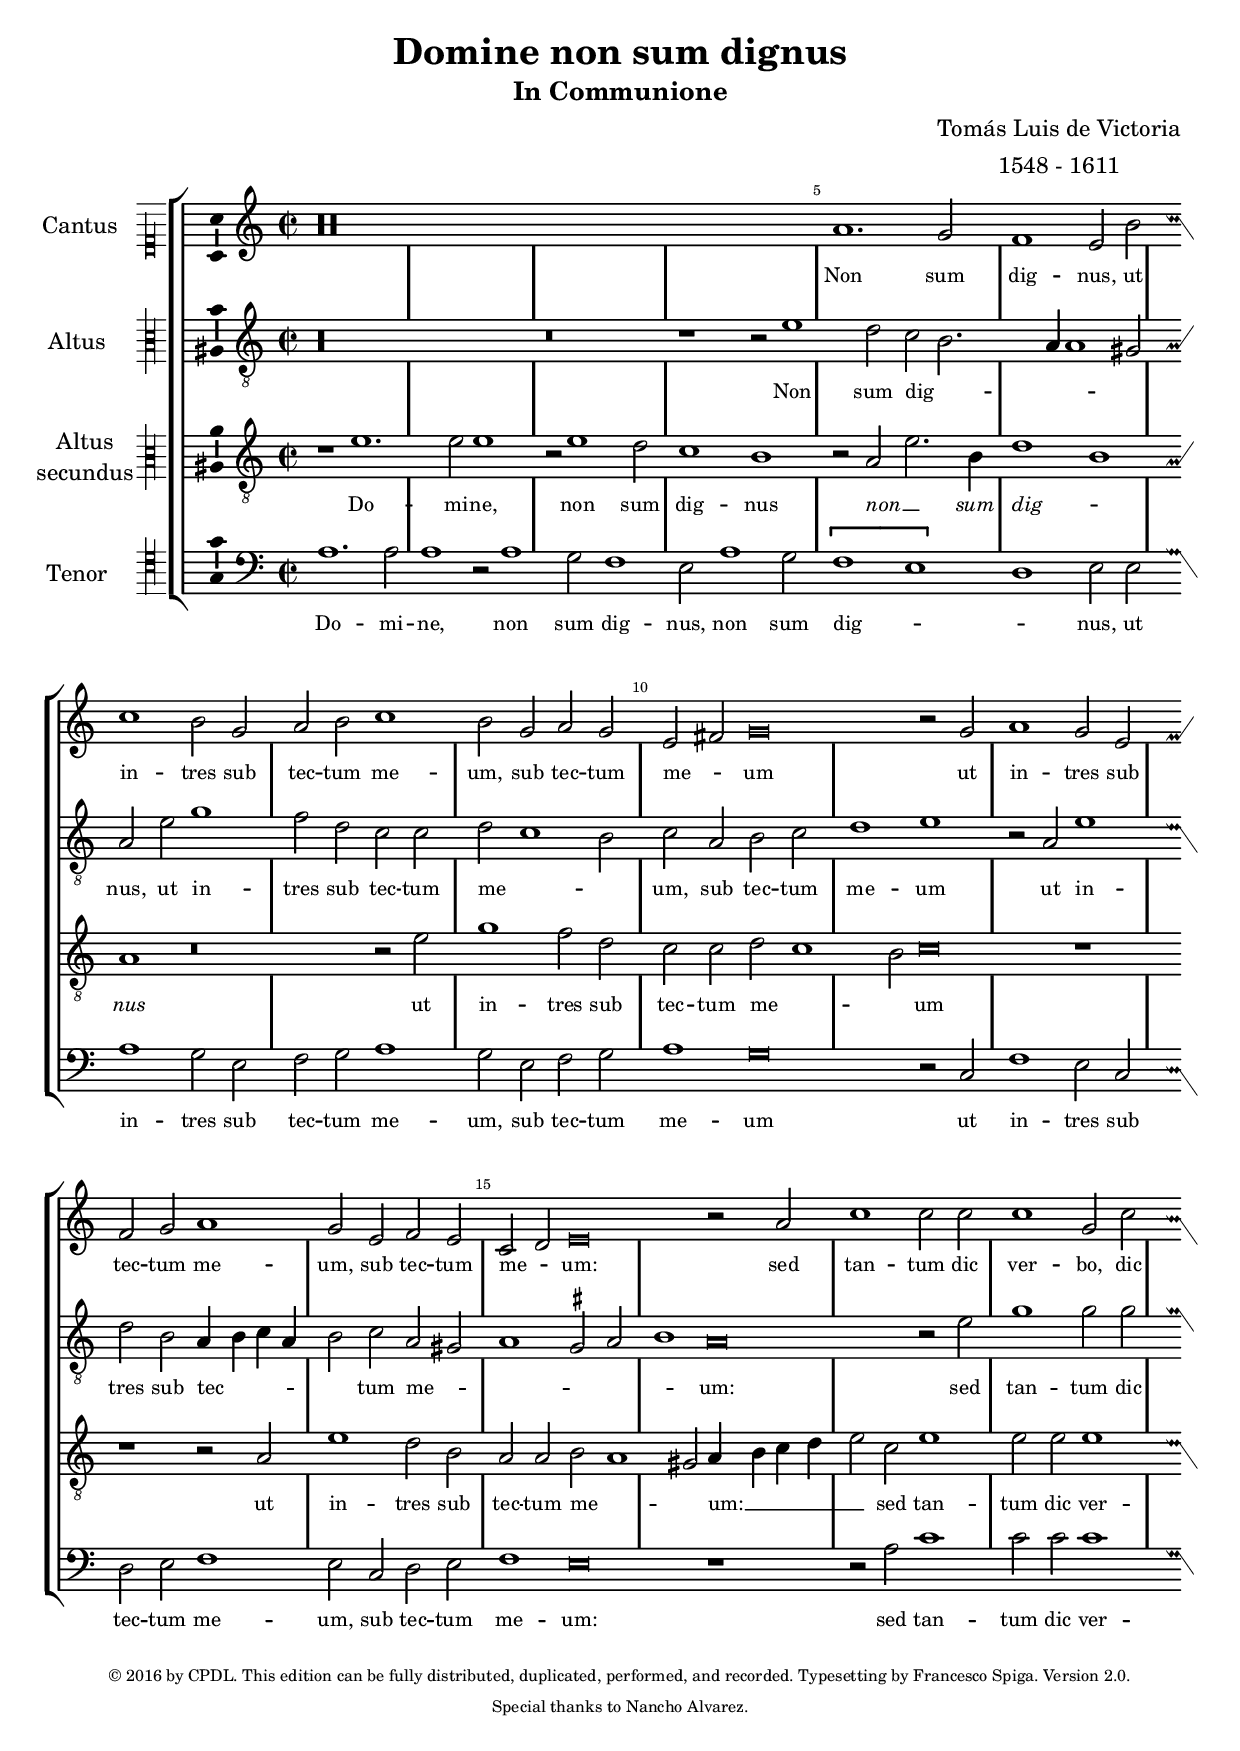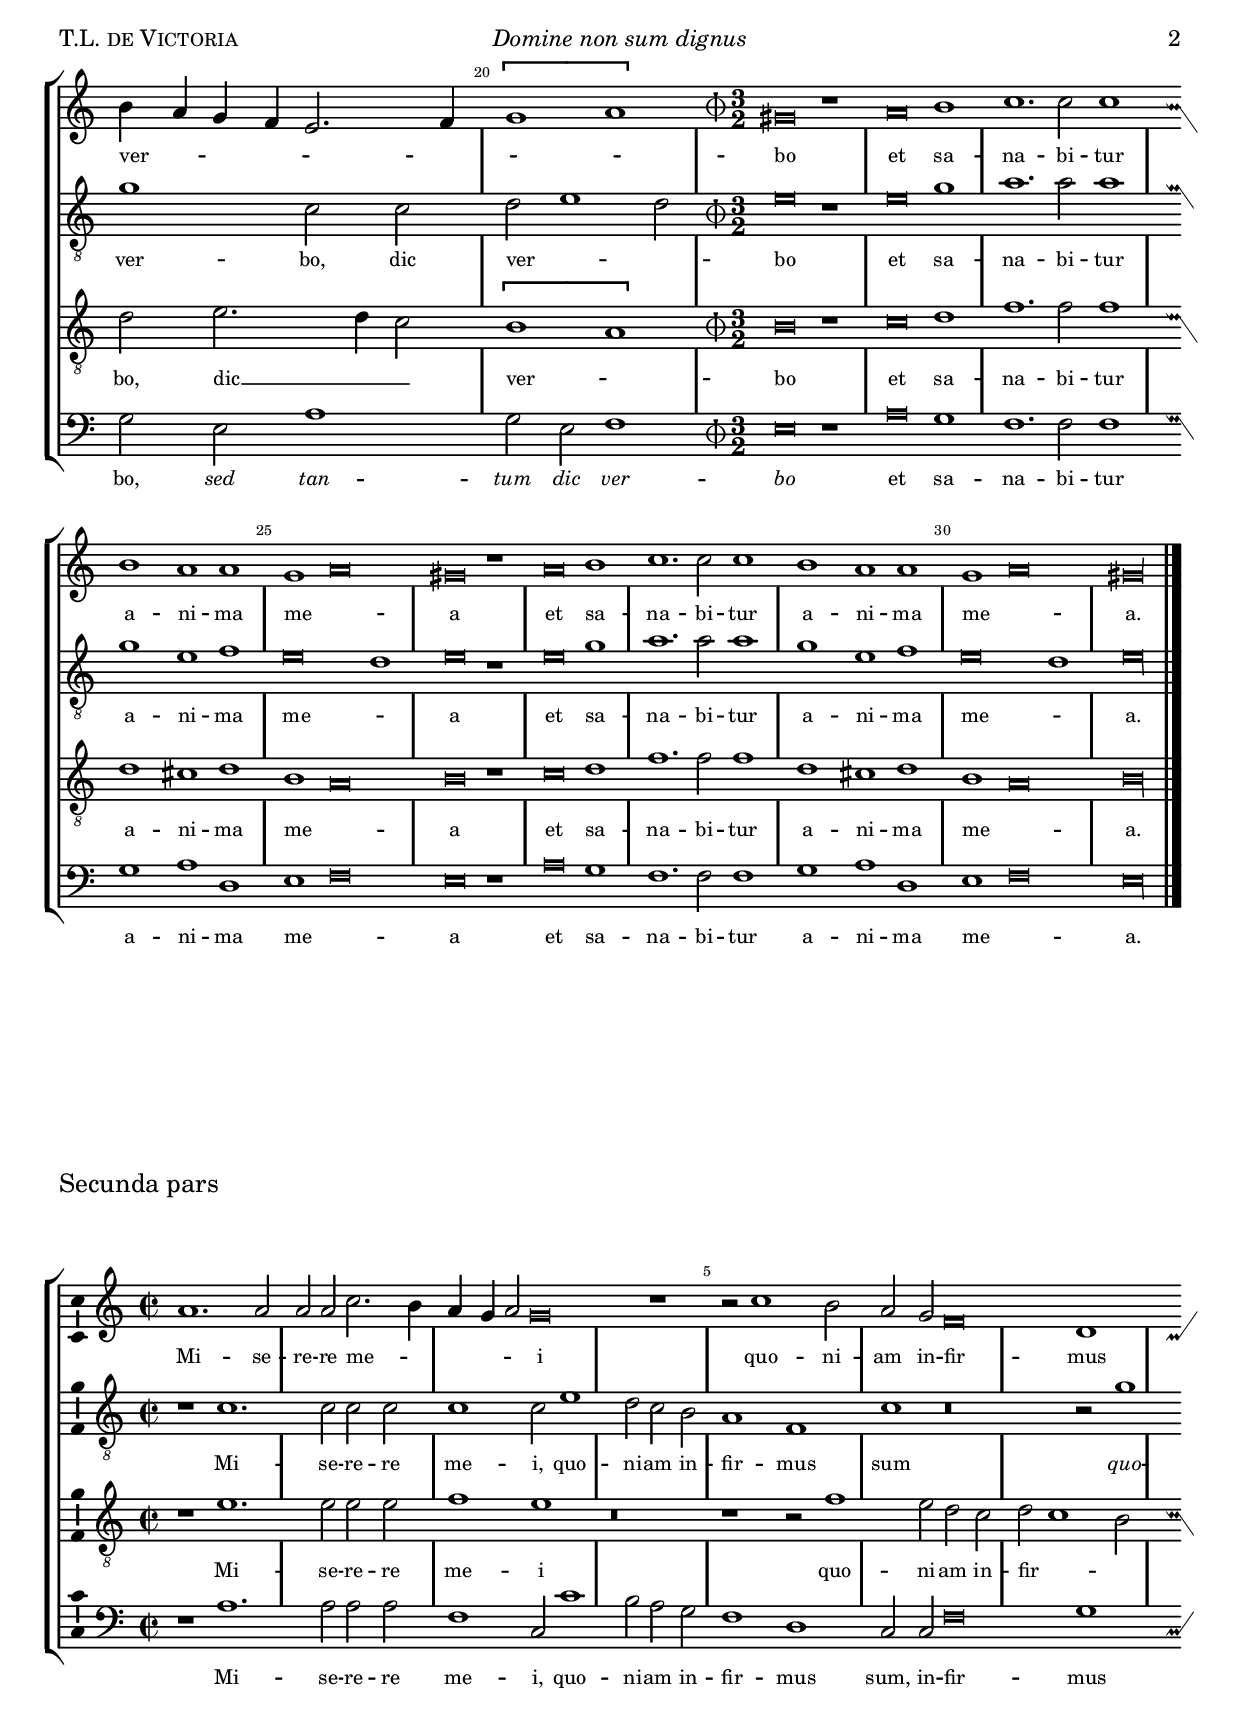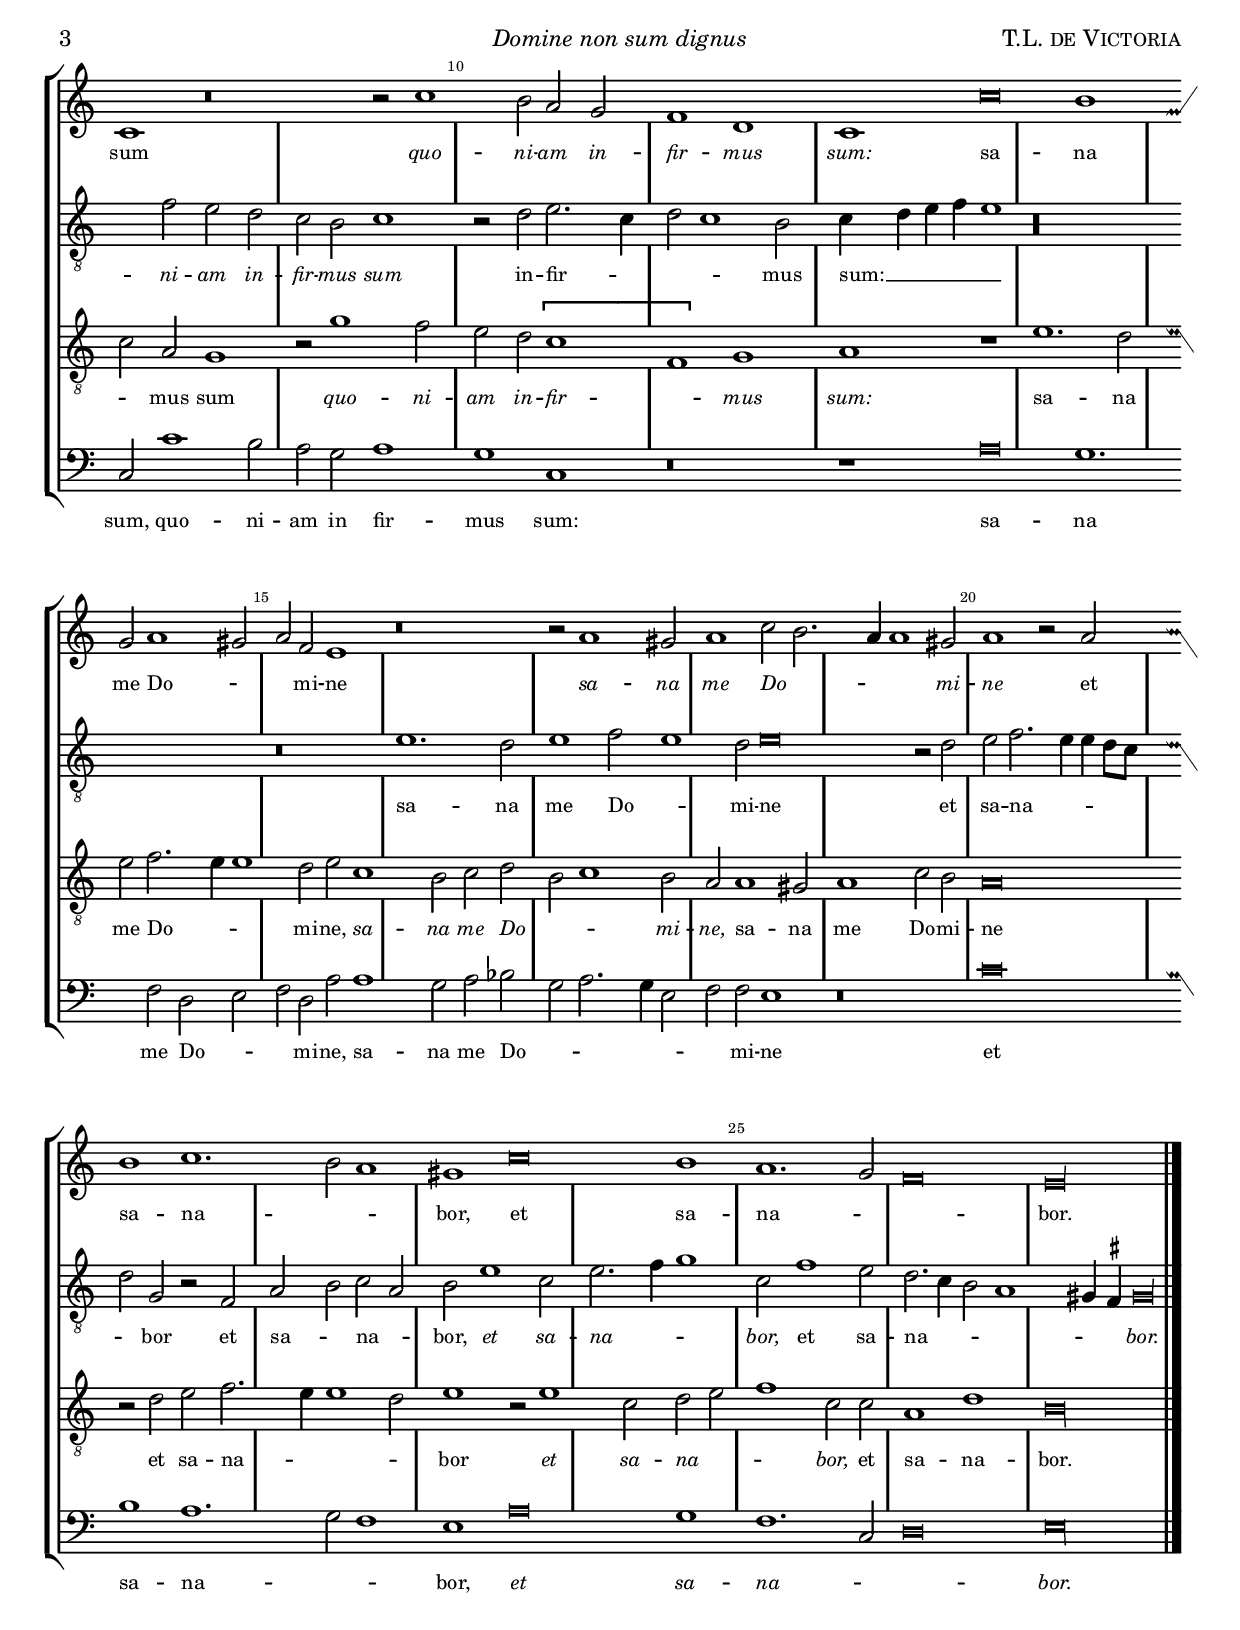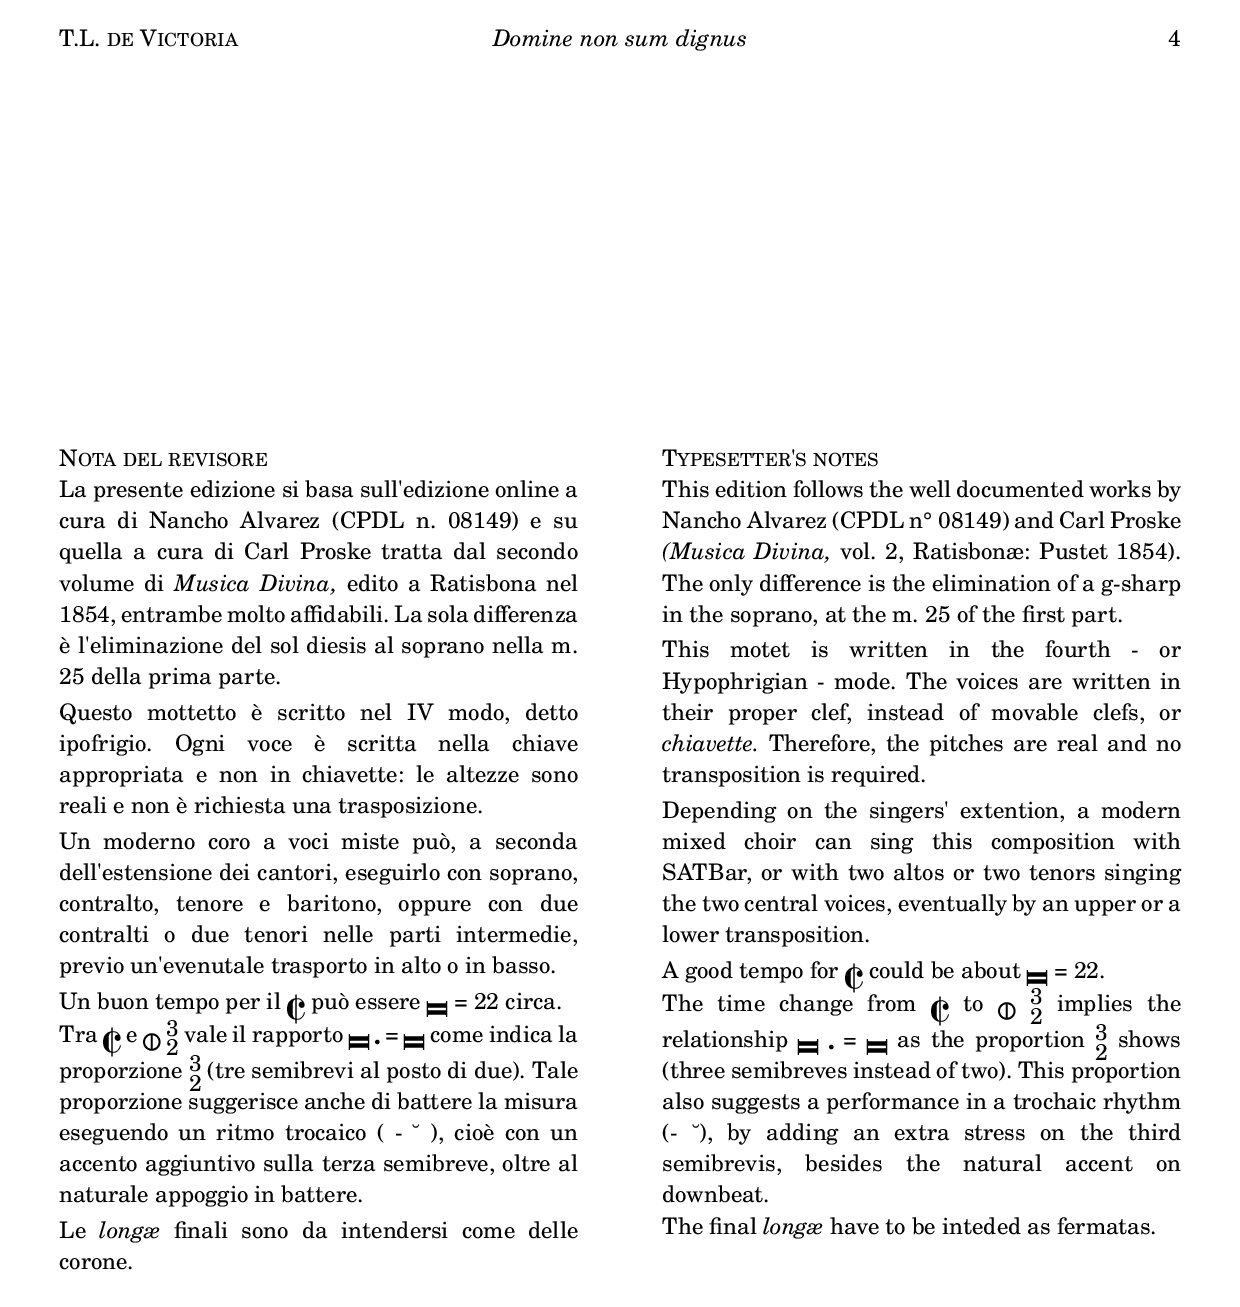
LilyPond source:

\version "2.18.2"
\include "gregorian.ly"

htitle=\markup \italic {"Domine non sum dignus"}
hcomposer=\markup \smallCaps{ "T.L. de Victoria"}
feditor=\markup \tiny \typewriter {"www.cpdl.org"}

incipit =
#(define-music-function (parser location incipit-music) (ly:music?)
#{
\once \override Staff.InstrumentName.self-alignment-X = #RIGHT
\once \override Staff.InstrumentName.self-alignment-Y = ##f
\once \override Staff.InstrumentName.padding = #0.3
\once \override Staff.InstrumentName.stencil =
#(lambda (grob)
(let* ((instrument-name (ly:grob-property grob 'long-text)))
(set! (ly:grob-property grob 'long-text)
#{ \markup
\score
{
{ \context MensuralStaff \with {
instrumentName = #instrument-name
\remove "Time_signature_engraver"
} $incipit-music
}

\layout { $(ly:grob-layout grob)
line-width = \indent
indent =
% primitive-eval is probably easiest for
% escaping lexical closure and evaluating
% everything respective to (current-module).
#(primitive-eval
'(or (false-if-exception (- indent incipit-width))
(* 0.5 indent)))
ragged-right = ##f
ragged-last = ##f
system-count = #1 }
}
#})
(system-start-text::print grob)))
#}) 


#(define ((double-time-signature glyph a b) grob)
   (grob-interpret-markup grob
          (markup #:override '(baseline-skip . 2.5) #:number
                  (#:line ((markup (#:fontsize 4 #:musicglyph glyph))
                           (#:fontsize -1 #:column (a b)))))))


italicas=\override LyricText.font-shape = #'italic
rectas=\override LyricText.font-shape = #'upright
ss=\once \set suggestAccidentals = ##t
mtempo={\tempo \breve = 22}
mtempob={\tempo \breve. = 22}



globala = {
  \set Score.skipBars = ##t
   \override Voice.NoteHead.style = #'baroque
  \key a \minor
  \override Staff.TimeSignature #'stencil = #ly:text-interface::print
  \override Staff.TimeSignature #'text = \markup {\musicglyph #"timesig.C22" }
  \time 2/1
  \repeat unfold 20 { s\breve }
  \override Staff.TimeSignature #'stencil = #ly:text-interface::print
  \override Staff.TimeSignature #'text = \markup {\large \musicglyph #"timesig.mensural34" \center-column { \line { \bold \large 3 }  \line { \raise #1 \bold \large 2 } } }
  \time 3/1
  \repeat unfold 11 { s\breve. } 
 
  
  % let finis bar go through all staves
  \override Staff.BarLine.transparent = ##f

  % finis bar
  \bar "|." \stopStaff
}




globalb = {
  \set Score.skipBars = ##t
   \override Voice.NoteHead.style = #'baroque
  \key a \minor
  \override Staff.TimeSignature #'stencil = #ly:text-interface::print
  \override Staff.TimeSignature #'text = \markup {\musicglyph #"timesig.C22" }
  \time 2/1
  \repeat unfold 27 { s\breve }
 
 
  
  % let finis bar go through all staves
  \override Staff.BarLine.transparent = ##f

  % finis bar
  \bar "|." \stopStaff
  
}




%%%%%% CANTUS %%%%%%%%%

domineCantus = {
  
   
    \set Staff.midiInstrument = "church organ"
   
    \clef "treble"
    \mtempo
        r\maxima
	e'1. d'2 |
	c'1 b2 fis' \break
	g'1 fis'2 d' |
	e' fis' g'1 |
	fis'2 d' e' d' \override Score.RehearsalMark #'font-size = #-4 \mark "10"
	b cis' d'\breve r2 d' |
	e'1 d'2 b |
	c' d' e'1 |
	d'2 b c' b \mark "15"
	g a b\breve r2 e' |
	g'1 g'2 g' |
	g'1 d'2 g' \break
	fis'4 e' d' c' b2. c'4 \mark "20"
        \[d'1 e'\] \mtempob
	dis'\breve r1 
        e'\breve fis'1 
	g'1. g'2 g'1 \break
	fis' e' e'\mark "25"
	d' e'\breve
	dis' r1
	e'\breve fis'1
	g'1. g'2 g'1
	fis' e' e' \mark "30"
	d' e'\breve
	dis'\longa*1/2
	
	
       
	
    
}


domineCantiTextus = \lyricmode { 
  
  
Non sum dig -- nus, ut in -- tres sub tec -- tum me -- um,
sub tec -- tum me -- _ um
ut in -- tres sub tec -- tum me -- um, sub tec -- tum me -- _ um:
sed tan -- tum dic ver -- bo,
dic ver -- _ _ _ _ _ _ _ bo
et sa -- na -- bi -- tur a -- ni -- ma me -- _ a
et sa -- na -- bi -- tur a -- ni -- ma me -- _ a.

  
 
  
}


miserereCantus = {
 
    
    \set Staff.midiInstrument = "church organ"
   
    \clef "treble"
    \mtempo
        e'1. e'2
	e' e' g'2. fis'4
	e' d' e'2 d'\breve r1 \override Score.RehearsalMark #'font-size = #-4 \mark "5"
	r2 g'1 fis'2
	e' d' c'\breve a1
	g r\breve
	r2 g'1 fis'2 e' d'
	c'1 a
	g g'\breve fis'1 \break
	d'2 e'1 dis'2 \mark "15"
	e' c' b1
	r\breve
	r2 e'1 dis'2
	e'1 g'2 fis'2.
	e'4 e'1 dis'2 \mark "20"
	e'1 r2 e'
	fis'1 g'1. fis'2 e'1
	dis' g'\breve fis'1 \mark "25"
	e'1. d'2
	c'\breve
	b\longa*1/2
    
}


miserereCantiTextus = \lyricmode { 
  
  
Mi -- se -- re -- re me -- _ _ _ _ i
quo -- ni -- am in -- fir -- mus sum
\italicas
quo -- ni -- am in -- fir -- mus sum:
\rectas
sa -- na me Do -- _ _ mi -- ne
\italicas
sa -- na me  Do -- _ _ _ mi -- ne
\rectas
et sa -- na -- _ _ bor,
et sa -- na -- _ _ bor.
 
  
}





%%%%%%%%%%%%%%% ALTUS I %%%%%%%%%%%%%%%%%%%%%%%%%%%



domineAltusI = {
 
   
    \set Staff.midiInstrument = "church organ"
   
    \clef "G_8"
        r\longa r\breve
	r1 r2 b1 a2 g fis2. e4 e1 dis2
	e b d'1
	c'2 a g g
	a g1 fis2
	g e fis g
	a1 b
	r2 e b1
	a2 fis e4 fis g e
	fis2 g e dis
	e1 \ss dis2 e
	fis1 e\breve r2 b
	d'1 d'2 d'
	d'1 g2 g
	a b1 a2
	b\breve r1
	b\breve d'1
	e'1. e'2 e'1
	d' b c'
	b\breve a1
	b\breve r1
	b\breve d'1
	e'1. e'2 e'1
	d' b c'
	b\breve a1
	b\longa*1/2
	
    
    
}

domineAltiITextus = \lyricmode { 
  
Non sum dig -- _ _ _ _ nus,
ut in -- tres sub tec -- tum me -- _ _ um,
sub tec -- tum me -- um
ut in -- tres sub tec -- _ _ _ _ tum me -- _ _ _ _ _ um:
sed tan -- tum dic ver -- bo, dic ver -- _ _ bo
et sa -- na -- bi -- tur a -- ni -- ma me -- _ a
et sa -- na -- bi -- tur a -- ni -- ma me -- _ a.

 

  
}



miserereAltusI = {
     
    \set Staff.midiInstrument = "church organ"
   
    \clef "G_8"
 r1 g1. g2 g g
	g1 g2 b1 a2 g fis
	e1 c
	g r\breve
	r2 d'1 c'2 b a
	g fis g1
	r2 a b2. g4
	a2 g1 fis2
	g4 a b c' b1
	r\longa
	r\breve
	b1. a2
	b1 c'2 b1 a2 b\breve r2 a
	b c'2. b4  b a8 g
	a2 d r c
	e fis g e
	fis b1 g2
	b2. c'4 d'1
	g2 c'1 b2
	a2. g4 fis2 e1 dis4 \ss cis dis\longa*1/4
    
}


miserereAltiITextus = \lyricmode { 
  
Mi -- se -- re -- re me -- i, quo -- ni -- am
in -- fir -- mus sum
\italicas
quo -- ni -- am in -- fir -- mus sum
\rectas
in -- fir -- _ _ _  mus sum: __ _ _ _ _ 
sa -- na me Do --  _ mi -- ne
et sa -- na -- _ _ _ _ _ bor
et sa -- _ na -- _ bor,
\italicas
et sa -- na -- _ _ bor,
\rectas
et sa -- na -- _ _ _ _ _ \italicas bor. 
  
}




%%%%%%%%%%%%%%%%%%% ALTUS II %%%%%%%%%%%%%%%%%%%%%%%%%%%%%%%%%%%%%


domineAltusII = {
 
   
    \set Staff.midiInstrument = "church organ"
   
    \clef "G_8"
    r1 b1. b2 b1
	r2 b1 a2
	g1 fis \override Score.RehearsalMark #'font-size = #-4 \mark "5"
	r2 e b2. fis4
	a1 fis
	e r\breve r2 b
	d'1 c'2 a
	g g a g1 fis2 g\breve r1
	r r2 e
	b1 a2 fis
	e e fis e1 dis2 e4 fis g a
	b2 g b1
	b2 b b1
	a2 b2. a4 g2
	\[fis1 e\]
	fis\breve r1
	g\breve a1
	c'1. c'2 c'1
	a gis a
	fis e\breve
	fis r1
	g\breve a1
	c'1. c'2 c'1
	a gis a
	fis e\breve
	fis\longa*1/2
	
    
}


domineAltiIITextus = \lyricmode { 
  
Do -- mi -- ne,
non sum dig -- nus
\italicas
non __ _ sum dig -- _ nus
\rectas
ut in -- tres sub tec -- tum me -- _ _ um
ut in -- tres sub tec -- tum me -- _ _ um: __ _ _ _ _ 
sed tan -- tum dic ver -- bo,
dic __ _ _ ver -- _ bo
et sa -- na -- bi -- tur a -- ni -- ma me -- _ a
et sa -- na -- bi -- tur a -- ni -- ma me -- _ a.



  
}


miserereAltusII = {
  
    
    \set Staff.midiInstrument = "church organ"
   
    \clef "G_8"
   r1 b1. b2 b b
	c'1 b
	r\breve
	r1 r2 c'1 b2 a g
	a g1 fis2
	g e d1
	r2 d'1 c'2 \override Score.RehearsalMark #'font-size = #-4 \mark "10"
	b a \[g1
	c\] d
	e r
	b1. a2
	b c'2. b4 b1 a2 b g1 fis2 g a
	fis g1 fis2
	e e1 dis2
	e1 g2 fis
	e\breve
	r2 a b c'2. b4 b1 a2
	b1 r2 b1 g2 a b
	c'1 g2 g
	e1 a
	fis\longa*1/2
    
}


miserereAltiIITextus = \lyricmode { 
  
Mi -- se -- re -- re me -- i
quo -- ni -- am in -- fir -- _ _ _ mus sum
\italicas
quo -- ni -- am in -- fir -- _ mus sum:
\rectas
sa -- na me Do -- _ _ mi -- ne,
\italicas
sa -- na me Do -- _ _ mi -- ne,
\rectas
sa -- na me Do -- mi -- ne
et sa -- na -- _ _ _ bor
\italicas
et sa -- na -- _ _ bor,
\rectas
et sa -- na -- bor.
  
}


%%%%%%%%%%%%%%%%%% TENOR %%%%%%%%%%%%%%%%%%%%%%%%%%%

domineTenor = {
  
    
    \set Staff.midiInstrument = "church organ"
   
    \clef "bass"
    e1. e2
	e1 r2 e1 d2 c1
	b,2 e1 d2
	\[c1 b,\]
	a, b,2 b,
	e1 d2 b,
	c d e1
	d2 b, c d
	e1 d\breve r2 g,
	c1 b,2 g,
	a, b, c1
	b,2 g, a, b,
	c1 b,\breve r1
	r2 e g1
	g2 g g1
	d2 b, e1
	d2 b, c1
	b,\breve r1
	e\breve d1
	c1. c2 c1
	d e a,
	b, c\breve
	b, r1
	e\breve d1
	c1. c2 c1
	d e a,
	b, c\breve
	b,\longa*1/2
	
    
}


domineTenorisTextus = \lyricmode { 
  
Do -- mi -- ne,
non sum dig -- nus, non sum
dig -- _ _ nus,
ut in -- tres sub tec -- tum me -- um,
sub tec -- tum me -- um
ut in -- tres sub tec -- tum me -- um, 
sub tec -- tum me -- um:
sed tan -- tum dic ver -- bo,
\italicas
sed tan -- tum dic ver -- bo
\rectas
et sa -- na -- bi -- tur a -- ni -- ma me -- _ a
et sa -- na -- bi -- tur a -- ni -- ma me -- _ a.

  


  
}



miserereTenor = {
     
    \set Staff.midiInstrument = "church organ"
   
    \clef "bass"
    r1 e1. e2 e e
	c1 g,2 g1 fis2 e d
	c1 a,
	g,2 g, c\breve d1
	g,2 g1 fis2
	e d e1
	d g,
	r\breve
	r1 e\breve d1. c2 a, b,
	c a, e e1 d2 e f
	d e2. d4 b,2
	c c b,1
	r\breve
	g\breve
	fis1 e1. d2 c1
	b, e\breve d1
	c1. g,2
	a,\breve
	b,\longa*1/2
    
}


miserereTenorisTextus = \lyricmode { 
  

Mi -- se -- re -- re
me -- i,
quo -- ni -- am
in -- fir -- mus sum,
in -- fir -- mus sum, 
quo -- ni -- am in fir -- mus sum:
sa -- na me Do -- _ _ mi -- ne,
sa -- na me Do -- _ _ _ _ _ mi -- ne
et sa -- na -- _ _ bor,
\italicas
et sa -- na -- _ _ bor.

  
}




%%%%%%%%%%%%%%% QUOMODO INCIPIUNT %%%%%%%%%%%%%%%%

incipitcantus=\new MensuralVoice = "incipitcantus" <<

{ \relative c'' {
\clef "petrucci-c1"
\key c \major
s2
  }
}
>>

incipitaltus=\new MensuralVoice = "incipitcantusII" <<


{ \relative c' {
\clef "petrucci-c3"
\key c \major
s2
  }
}
>>

incipittenor=\new MensuralVoice = "incipitaltus" <<


{ \relative c' {
\clef "petrucci-c3"
\key c \major
s2

  }
}
>>

incipitbassus=\new MensuralVoice = "incipitbassus" <<


{ \relative c {
\clef "petrucci-c4"
\key c \major
s2
  }
}
>>



%%%%%%%%% BOOK


\book {
  
  \paper{
	evenHeaderMarkup=\markup  \fill-line { \hcomposer \htitle \fromproperty #'page:page-number-string   }
	oddHeaderMarkup= \markup  \fill-line { \on-the-fly #not-first-page \fromproperty #'page:page-number-string \on-the-fly #not-first-page \htitle \on-the-fly #not-first-page \hcomposer   }
	
	system-system-spacing =
	#'((basic-distance . 10) (minimum-distance . 0) (padding . 3))
	
  }
	
\header {
	title = "Domine non sum dignus"
	subtitle = "In Communione"
	composer = \markup \center-column { "Tomás Luis de Victoria" "1548 - 1611" }
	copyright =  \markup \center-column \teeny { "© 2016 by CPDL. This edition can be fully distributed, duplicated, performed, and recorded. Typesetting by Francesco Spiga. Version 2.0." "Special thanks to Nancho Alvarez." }
	
	
}


\score {  <<
	\new StaffGroup = choirStaff 	<<
	  
		  \new Voice = "cantus" <<
		          \globala
		           \set Staff.instrumentName =  #"Cantus  "
		           \incipit \incipitcantus
		           \transpose e a \domineCantus
		            >>
		               
		           \new Lyrics \lyricsto "cantus" { \domineCantiTextus } 
		        
		     
		  \new Voice = "cantusII" <<
		          \globala
		           \set Staff.instrumentName = #"Altus   "
		           \incipit \incipitaltus
		           \transpose e a \domineAltusI
		            >>
		               
		           \new Lyrics \lyricsto "cantusII" {\domineAltiITextus }
		           
		  
		   \new Voice = "altus" <<
		          \globala
		           \set Staff.instrumentName =  \markup {
    \center-column { "Altus" "secundus"    } }
		           \incipit \incipittenor
		           \transpose e a \domineAltusII
		            >>
		               
		           \new Lyrics \lyricsto "altus" {\domineAltiIITextus }
		          
		
		  \new Voice = "tenor" <<
		          \globala
		           \set Staff.instrumentName = #"Tenor   "
		           \incipit \incipitbassus
		           \transpose e a \domineTenor
		            >>
		               
		           \new Lyrics \lyricsto "tenor" {\domineTenorisTextus }
		           
		  
		
	>>
         >>
 
    
  \layout {  indent = 2.1\cm
              incipit-width = 0.5\cm
              ragged-last=##f
              
    \context {
      \Score

      tempoHideNote = ##t
      \hide BarLine
      
    
    }
    
    \context {
      \Staff
      \consists Custos_engraver
      \override Custos #'style = #'mensural
      \consists "Horizontal_bracket_engraver"

    
    }
    
    \context {
      \Voice
   
    \consists "Ambitus_engraver"

      % no slurs
      \hide Slur

      % The command below can be commented out in
      % short scores, but especially for large scores you
      % will typically yield better line breaking and improve
      % overall spacing if you do not comment the command out.

      \remove "Forbid_line_break_engraver"
    }
    \context {
      \Lyrics
      % **** Prevents lyrics from running too close together
      \override LyricSpace #'minimum-distance = #0.6
      % **** Makes the text of lyrics a little smaller
      \override LyricText #'font-size = #-1
      % **** Moves lines of lyrics closer together
      \override VerticalAxisGroup #'minimum-Y-extent = #'(-1 . 1)
    }
  }
  
  
  
  

  
  \midi { 
	}
  
  
}

\score {
  \new StaffGroup = choirStaff <<
    \new Voice =
      "natusCantusI" << \globalb \transpose e a \miserereCantus >>
    \new Lyrics =
      "natusCantiITextus" \lyricsto natusCantusI { \miserereCantiTextus }
    \new Voice =
      "natusCantusII" << \globalb \transpose e a \miserereAltusI >>
    \new Lyrics =
      "natusCantiIITextus" \lyricsto  natusCantusII { \miserereAltiITextus }
    \new Voice =
      "natusAltus" << \globalb \transpose e a \miserereAltusII >>
    \new Lyrics =
      "natusAltiTextus" \lyricsto natusAltus { \miserereAltiIITextus }
    \new Voice =
      "natusTenor" << \globalb \transpose e a \miserereTenor >>
    \new Lyrics =
      "natusTenorisTextus" \lyricsto natusTenor { \miserereTenorisTextus }
     >>
     
      \header {
      piece = \markup \large { "Secunda pars" }
     
    }
  
     \midi { 
	}
  \layout { %indent = 5.0
             ragged-last=##f
    \context {
      \Score
       tempoHideNote = ##t
      % no bars in staves
      \hide BarLine
      
    
    }
    
    \context {
      \Staff
      \consists Custos_engraver
      \override Custos #'style = #'mensural
      \consists "Horizontal_bracket_engraver"

    
    }
    
    \context {
      \Voice

      \consists "Ambitus_engraver"

      % no slurs
      \hide Slur

      % The command below can be commented out in
      % short scores, but especially for large scores you
      % will typically yield better line breaking and improve
      % overall spacing if you do not comment the command out.

      \remove "Forbid_line_break_engraver"
    }
    \context {
      \Lyrics
      % **** Prevents lyrics from running too close together
      \override LyricSpace #'minimum-distance = #0.6
      % **** Makes the text of lyrics a little smaller
      \override LyricText #'font-size = #-1
      % **** Moves lines of lyrics closer together
      \override VerticalAxisGroup #'minimum-Y-extent = #'(-1 . 1)
    }
  }
}

\markup { \small \vspace #13
	
	\fill-line {
		
	\column {
		 \override #'(line-width . 50)
		
		\line { \smallCaps { "Nota del revisore" } }
		\override #'(line-width . 50)
		 \justify { La presente edizione si basa sull'edizione online a cura di Nancho Alvarez (CPDL n. 08149)
		            e su quella
		            a cura di Carl Proske tratta dal secondo volume di\italic { Musica Divina, } edito
		            a Ratisbona nel 1854, entrambe molto affidabili. La sola differenza è l'eliminazione del 
		            sol diesis
		            al soprano nella m. 25 della prima parte.
			
			
			} 
			\hspace #0
			\override #'(line-width . 50)
		 \justify { Questo mottetto è scritto nel IV modo, detto ipofrigio. 
		            Ogni voce è scritta nella chiave appropriata e
		            non in chiavette: le altezze sono reali e non è richiesta una trasposizione.
		            
			} 
			\hspace #0
			\override #'(line-width . 50)
		 \justify { Un moderno coro a voci miste può, a seconda dell'estensione dei cantori, eseguirlo
		            con soprano, contralto, tenore e baritono, oppure con due contralti o due tenori nelle parti intermedie, 
		            previo un'evenutale trasporto in alto o in basso.
			
		 	 
			
			} 
			\hspace #0
			 \override #'(line-width . 50)
		 \justify {  
			
			Un buon tempo per il \musicglyph #"timesig.C22"può essere
			\musicglyph #"noteheads.srM1neomensural" = 22 circa.
			} 
		
		 \override #'(line-width . 50)
		\justify { Tra \musicglyph #"timesig.C22" e 
		           \musicglyph #"timesig.neomensural34" \column {\raise #.6 3 \raise #1.7 2} vale il rapporto 
		           \musicglyph #"noteheads.srM1neomensural" \musicglyph #"dots.dot" = \musicglyph #"noteheads.srM1neomensural"
		           come indica la proporzione \column {\raise #.6 3 \raise #1.7 2} (tre semibrevi al posto di due).
		           Tale proporzione suggerisce anche
		           di battere la misura eseguendo un ritmo trocaico ( - ˘ ), cioè con un accento aggiuntivo
		           sulla terza semibreve, oltre al naturale appoggio in battere.
		           
		           
		          			}
		          			
		 \hspace #0     
		 \override #'(line-width . 50)
		
		\justify {
			
			Le \italic longæ  finali sono da intendersi come delle corone.
			} 
		
		
		
	}
	
	\column {
		 \override #'(line-width . 50)
		\line { \smallCaps { "Typesetter's notes" } }
		\override #'(line-width . 50)
		\justify {
			
			This edition follows the well documented works by Nancho Alvarez (CPDL n° 08149)
			and 
			Carl Proske\italic {(Musica Divina,} vol. 2, Ratisbonæ: Pustet 1854). The only difference is the
			elimination of a g-sharp in the soprano, at the m. 25 of the first part.
			
		}
		\hspace #0
		\override #'(line-width . 50)
		\justify { This motet is written in the fourth - or Hypophrigian - mode.
		           The voices are written in their proper clef,
		           instead of movable clefs, or \italic chiavette. Therefore, the pitches are real and
		           no transposition is required.
		}
		\hspace #0
		\override #'(line-width . 50)
		\justify { Depending on the singers' extention, 
		           a modern mixed choir can sing this composition with SATBar,
		           or with two altos or two tenors singing the two central voices, eventually
		           by an upper or a lower transposition.
		}
		\override #'(line-width . 50)
		\hspace #0
		 \justify {  
			
			A good tempo for \musicglyph #"timesig.C22" could be about
			\musicglyph #"noteheads.srM1neomensural" = 22.
			} 
			
			\override #'(line-width . 50)
		
		\justify { The time change from \musicglyph #"timesig.C22" to
		           \musicglyph #"timesig.neomensural34"\column {\raise #.6 3 \raise #1.7 2} implies the relationship 
		           \musicglyph #"noteheads.srM1neomensural"\musicglyph #"dots.dot" = \musicglyph #"noteheads.srM1neomensural"  
		           as the proportion \column {\raise #.6 3 \raise #1.7 2} shows (three semibreves instead of two).
		           This proportion also suggests a performance in a 
		           trochaic rhythm (- ˘), by adding an extra stress on the
		           third semibrevis, besides the natural accent on downbeat.
			
			}
		\hspace #0
		\override #'(line-width . 50)
		
		\justify {
			
			The final \italic longæ have to be inteded as fermatas.
			} 
		
	}
		
	}
	
	
}




	
	
}



